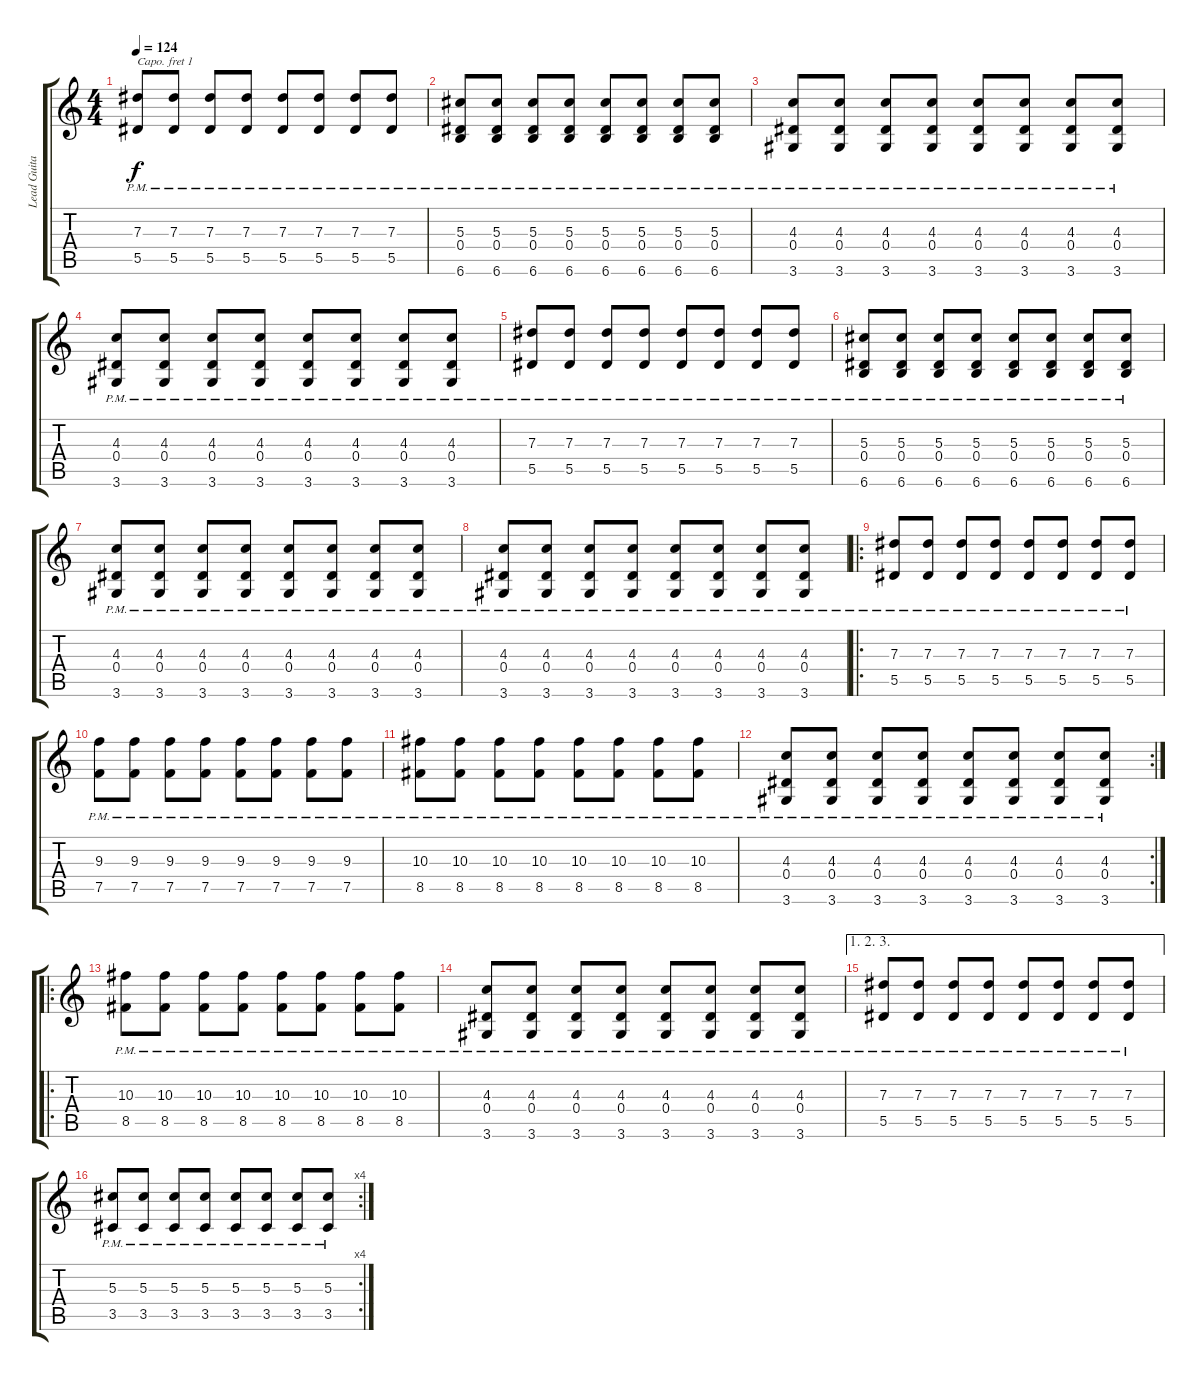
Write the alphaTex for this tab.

\track ("Lead Guitar" "Lead Guita") {instrument distortionguitar}
\staff {score tabs}
\capo 1
\tuning (E4 B3 G3 D3 A2 E2) {hide}
\ts (4 4)
\tempo 124
\clef g2
\ks c
(7.3{pm} 5.5{pm}).8{dy f} (7.3{pm} 5.5{pm}).8 (7.3{pm} 5.5{pm}).8 (7.3{pm} 5.5{pm}).8 (7.3{pm} 5.5{pm}).8 (7.3{pm} 5.5{pm}).8 (7.3{pm} 5.5{pm}).8 (7.3{pm} 5.5{pm}).8 |
(5.3{pm} 0.4{pm} 6.6{pm}).8 (5.3{pm} 0.4{pm} 6.6{pm}).8 (5.3{pm} 0.4{pm} 6.6{pm}).8 (5.3{pm} 0.4{pm} 6.6{pm}).8 (5.3{pm} 0.4{pm} 6.6{pm}).8 (5.3{pm} 0.4{pm} 6.6{pm}).8 (5.3{pm} 0.4{pm} 6.6{pm}).8 (5.3{pm} 0.4{pm} 6.6{pm}).8 |
(4.3{pm} 0.4{pm} 3.6{pm}).8 (4.3{pm} 0.4{pm} 3.6{pm}).8 (4.3{pm} 0.4{pm} 3.6{pm}).8 (4.3{pm} 0.4{pm} 3.6{pm}).8 (4.3{pm} 0.4{pm} 3.6{pm}).8 (4.3{pm} 0.4{pm} 3.6{pm}).8 (4.3{pm} 0.4{pm} 3.6{pm}).8 (4.3{pm} 0.4{pm} 3.6{pm}).8 |
(4.3{pm} 0.4{pm} 3.6{pm}).8 (4.3{pm} 0.4{pm} 3.6{pm}).8 (4.3{pm} 0.4{pm} 3.6{pm}).8 (4.3{pm} 0.4{pm} 3.6{pm}).8 (4.3{pm} 0.4{pm} 3.6{pm}).8 (4.3{pm} 0.4{pm} 3.6{pm}).8 (4.3{pm} 0.4{pm} 3.6{pm}).8 (4.3{pm} 0.4{pm} 3.6{pm}).8 |
(7.3{pm} 5.5{pm}).8 (7.3{pm} 5.5{pm}).8 (7.3{pm} 5.5{pm}).8 (7.3{pm} 5.5{pm}).8 (7.3{pm} 5.5{pm}).8 (7.3{pm} 5.5{pm}).8 (7.3{pm} 5.5{pm}).8 (7.3{pm} 5.5{pm}).8 |
(5.3{pm} 0.4{pm} 6.6{pm}).8 (5.3{pm} 0.4{pm} 6.6{pm}).8 (5.3{pm} 0.4{pm} 6.6{pm}).8 (5.3{pm} 0.4{pm} 6.6{pm}).8 (5.3{pm} 0.4{pm} 6.6{pm}).8 (5.3{pm} 0.4{pm} 6.6{pm}).8 (5.3{pm} 0.4{pm} 6.6{pm}).8 (5.3{pm} 0.4{pm} 6.6{pm}).8 |
(4.3{pm} 0.4{pm} 3.6{pm}).8 (4.3{pm} 0.4{pm} 3.6{pm}).8 (4.3{pm} 0.4{pm} 3.6{pm}).8 (4.3{pm} 0.4{pm} 3.6{pm}).8 (4.3{pm} 0.4{pm} 3.6{pm}).8 (4.3{pm} 0.4{pm} 3.6{pm}).8 (4.3{pm} 0.4{pm} 3.6{pm}).8 (4.3{pm} 0.4{pm} 3.6{pm}).8 |
(4.3{pm} 0.4{pm} 3.6{pm}).8 (4.3{pm} 0.4{pm} 3.6{pm}).8 (4.3{pm} 0.4{pm} 3.6{pm}).8 (4.3{pm} 0.4{pm} 3.6{pm}).8 (4.3{pm} 0.4{pm} 3.6{pm}).8 (4.3{pm} 0.4{pm} 3.6{pm}).8 (4.3{pm} 0.4{pm} 3.6{pm}).8 (4.3{pm} 0.4{pm} 3.6{pm}).8 |
\ro
(7.3{pm} 5.5{pm}).8 (7.3{pm} 5.5{pm}).8 (7.3{pm} 5.5{pm}).8 (7.3{pm} 5.5{pm}).8 (7.3{pm} 5.5{pm}).8 (7.3{pm} 5.5{pm}).8 (7.3{pm} 5.5{pm}).8 (7.3{pm} 5.5{pm}).8 |
(9.3{pm} 7.5{pm}).8 (9.3{pm} 7.5{pm}).8 (9.3{pm} 7.5{pm}).8 (9.3{pm} 7.5{pm}).8 (9.3{pm} 7.5{pm}).8 (9.3{pm} 7.5{pm}).8 (9.3{pm} 7.5{pm}).8 (9.3{pm} 7.5{pm}).8 |
(10.3{pm} 8.5{pm}).8 (10.3{pm} 8.5{pm}).8 (10.3{pm} 8.5{pm}).8 (10.3{pm} 8.5{pm}).8 (10.3{pm} 8.5{pm}).8 (10.3{pm} 8.5{pm}).8 (10.3{pm} 8.5{pm}).8 (10.3{pm} 8.5{pm}).8 |
\rc 2
(4.3{pm} 0.4{pm} 3.6{pm}).8 (4.3{pm} 0.4{pm} 3.6{pm}).8 (4.3{pm} 0.4{pm} 3.6{pm}).8 (4.3{pm} 0.4{pm} 3.6{pm}).8 (4.3{pm} 0.4{pm} 3.6{pm}).8 (4.3{pm} 0.4{pm} 3.6{pm}).8 (4.3{pm} 0.4{pm} 3.6{pm}).8 (4.3{pm} 0.4{pm} 3.6{pm}).8 |
\ro
(10.3{pm} 8.5{pm}).8 (10.3{pm} 8.5{pm}).8 (10.3{pm} 8.5{pm}).8 (10.3{pm} 8.5{pm}).8 (10.3{pm} 8.5{pm}).8 (10.3{pm} 8.5{pm}).8 (10.3{pm} 8.5{pm}).8 (10.3{pm} 8.5{pm}).8 |
(4.3{pm} 0.4{pm} 3.6{pm}).8 (4.3{pm} 0.4{pm} 3.6{pm}).8 (4.3{pm} 0.4{pm} 3.6{pm}).8 (4.3{pm} 0.4{pm} 3.6{pm}).8 (4.3{pm} 0.4{pm} 3.6{pm}).8 (4.3{pm} 0.4{pm} 3.6{pm}).8 (4.3{pm} 0.4{pm} 3.6{pm}).8 (4.3{pm} 0.4{pm} 3.6{pm}).8 |
\ae (1 2 3)
(7.3{pm} 5.5{pm}).8 (7.3{pm} 5.5{pm}).8 (7.3{pm} 5.5{pm}).8 (7.3{pm} 5.5{pm}).8 (7.3{pm} 5.5{pm}).8 (7.3{pm} 5.5{pm}).8 (7.3{pm} 5.5{pm}).8 (7.3{pm} 5.5{pm}).8 |
\rc 4
(5.3{pm} 3.5{pm}).8 (5.3{pm} 3.5{pm}).8 (5.3{pm} 3.5{pm}).8 (5.3{pm} 3.5{pm}).8 (5.3{pm} 3.5{pm}).8 (5.3{pm} 3.5{pm}).8 (5.3{pm} 3.5{pm}).8 (5.3{pm} 3.5{pm}).8
